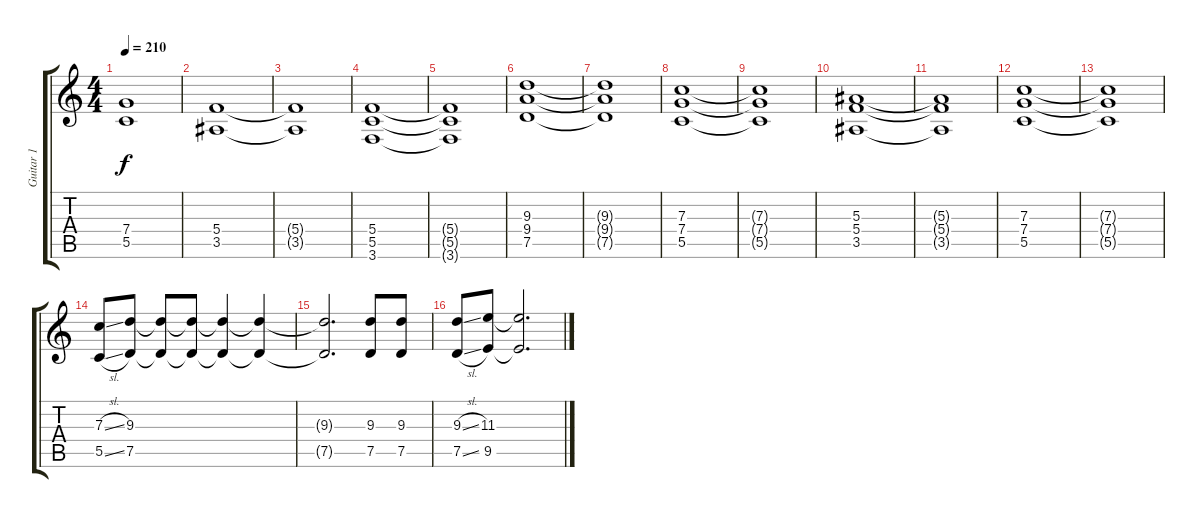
\track ("Guitar 1" "Guitar 1") {instrument overdrivenguitar}
\staff {score tabs}
\tuning (D4 A3 F3 C3 G2 D2) {hide}
\ts (4 4)
\tempo 210
\clef g2
\ks c
(7.4{t} 5.5{t}).1{dy f} |
(5.4 3.5).1 |
(5.4{t} 3.5{t}).1 |
(5.4 5.5 3.6).1 |
(5.4{t} 5.5{t} 3.6{t}).1 |
(9.3 9.4 7.5).1 |
(9.3{t} 9.4{t} 7.5{t}).1 |
(7.3 7.4 5.5).1 |
(7.3{t} 7.4{t} 5.5{t}).1 |
(5.3 5.4 3.5).1 |
(5.3{t} 5.4{t} 3.5{t}).1 |
(7.3 7.4 5.5).1 |
(7.3{t} 7.4{t} 5.5{t}).1 |
(7.3{sl} 5.5{sl}).8 (9.3 7.5).8 (9.3{t} 7.5{t}).8 (9.3{t} 7.5{t}).8 (9.3{t} 7.5{t}).4 (9.3{t} 7.5{t}).4 |
(9.3{t} 7.5{t}).2{d} (9.3 7.5).8 (9.3 7.5).8 |
(9.3{sl} 7.5{sl}).8 (11.3 9.5).8 (11.3{t} 9.5{t}).2{d}
